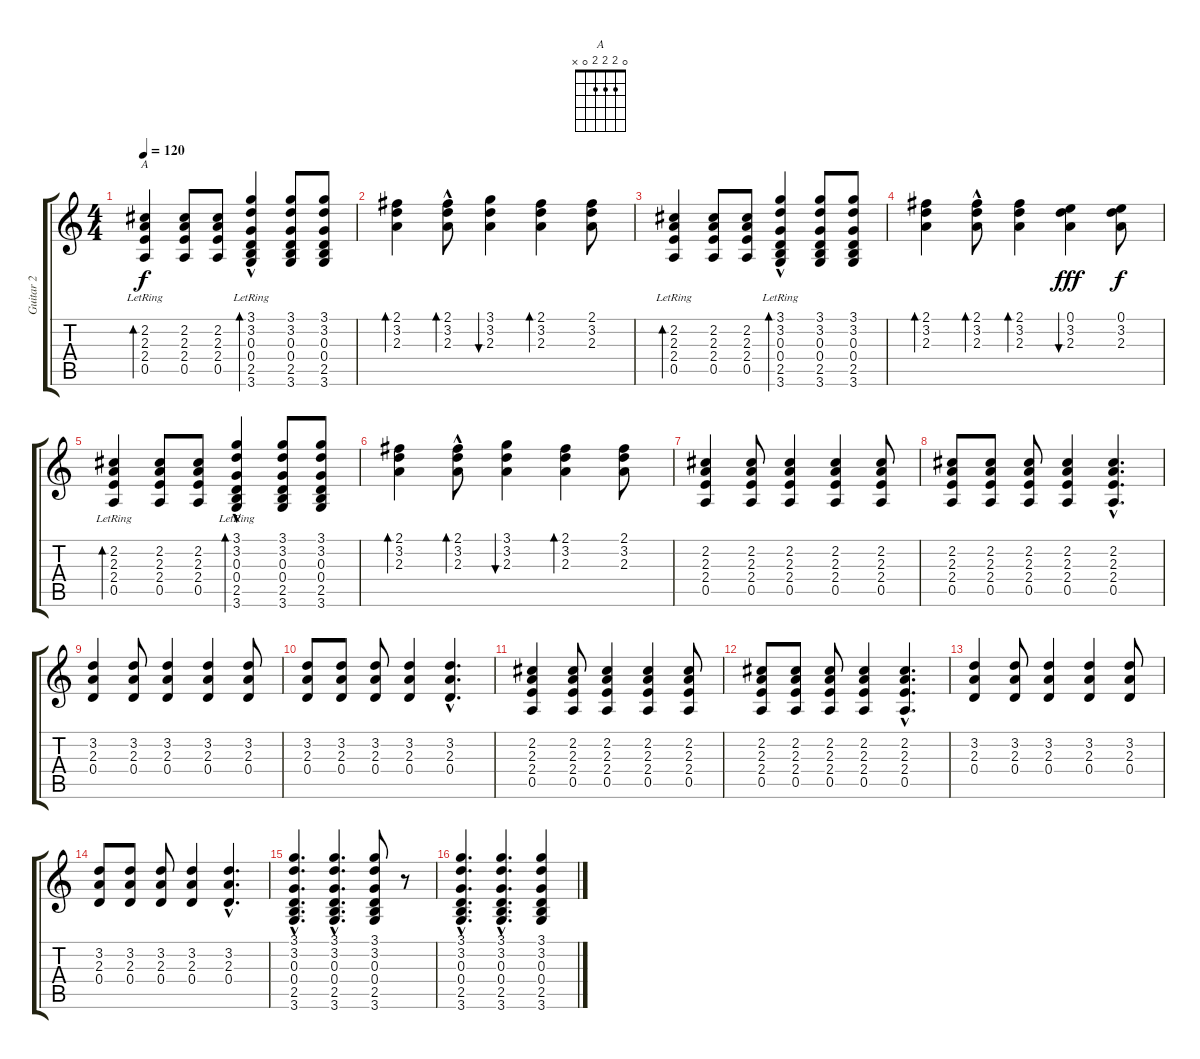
\track ("Guitar 2" "Guitar 2") {instrument acousticguitarsteel}
\staff {score tabs}
\tuning (E4 B3 G3 D3 A2 E2) {hide}
\chord ("A" 0 2 2 2 0 x)
\ts (4 4)
\tempo 120
\clef g2
\ks c
(2.2{lr} 2.3{lr} 2.4{lr} 0.5{lr}).4{bd 30 ch "A" dy f} (2.2 2.3 2.4 0.5).8 (2.2 2.3 2.4 0.5).8 (3.1{lr} 3.2{lr} 0.3{lr} 0.4{hac lr} 2.5{lr} 3.6{lr}).4{bd 30} (3.1 3.2 0.3 0.4 2.5 3.6).8 (3.1 3.2 0.3 0.4 2.5 3.6).8 |
(2.1 3.2 2.3).4{bd 60} (2.1 3.2{hac} 2.3).8{bd 30} (3.1 3.2 2.3).4{bu 30} (2.1 3.2 2.3).4{bd 60} (2.1 3.2 2.3).8 |
(2.2{lr} 2.3{lr} 2.4{lr} 0.5{lr}).4{bd 30} (2.2 2.3 2.4 0.5).8 (2.2 2.3 2.4 0.5).8 (3.1{lr} 3.2{lr} 0.3{lr} 0.4{hac lr} 2.5{lr} 3.6{lr}).4{bd 30} (3.1 3.2 0.3 0.4 2.5 3.6).8 (3.1 3.2 0.3 0.4 2.5 3.6).8 |
(2.1 3.2 2.3).4{bd 60} (2.1 3.2{hac} 2.3).8{bd 30} (2.1 3.2 2.3).4{bd 30} (0.1 3.2 2.3).4{bu 30 dy fff} (0.1 3.2 2.3).8{dy f} |
(2.2{lr} 2.3{lr} 2.4{lr} 0.5{lr}).4{bd 30} (2.2 2.3 2.4 0.5).8 (2.2 2.3 2.4 0.5).8 (3.1{lr} 3.2{lr} 0.3{lr} 0.4{hac lr} 2.5{lr} 3.6{lr}).4{bd 30} (3.1 3.2 0.3 0.4 2.5 3.6).8 (3.1 3.2 0.3 0.4 2.5 3.6).8 |
(2.1 3.2 2.3).4{bd 60} (2.1 3.2{hac} 2.3).8{bd 30} (3.1 3.2 2.3).4{bu 30} (2.1 3.2 2.3).4{bd 60} (2.1 3.2 2.3).8 |
(2.2 2.3 2.4 0.5).4 (2.2 2.3 2.4 0.5).8 (2.2 2.3 2.4 0.5).4 (2.2 2.3 2.4 0.5).4 (2.2 2.3 2.4 0.5).8 |
(2.2 2.3 2.4 0.5).8 (2.2 2.3 2.4 0.5).8 (2.2 2.3 2.4 0.5).8 (2.2 2.3 2.4 0.5).4 (2.2{hac} 2.3{hac} 2.4{hac} 0.5{hac}).4{d} |
(3.2 2.3 0.4).4 (3.2 2.3 0.4).8 (3.2 2.3 0.4).4 (3.2 2.3 0.4).4 (3.2 2.3 0.4).8 |
(3.2 2.3 0.4).8 (3.2 2.3 0.4).8 (3.2 2.3 0.4).8 (3.2 2.3 0.4).4 (3.2{hac} 2.3{hac} 0.4{hac}).4{d} |
(2.2 2.3 2.4 0.5).4 (2.2 2.3 2.4 0.5).8 (2.2 2.3 2.4 0.5).4 (2.2 2.3 2.4 0.5).4 (2.2 2.3 2.4 0.5).8 |
(2.2 2.3 2.4 0.5).8 (2.2 2.3 2.4 0.5).8 (2.2 2.3 2.4 0.5).8 (2.2 2.3 2.4 0.5).4 (2.2{hac} 2.3{hac} 2.4{hac} 0.5{hac}).4{d} |
(3.2 2.3 0.4).4 (3.2 2.3 0.4).8 (3.2 2.3 0.4).4 (3.2 2.3 0.4).4 (3.2 2.3 0.4).8 |
(3.2 2.3 0.4).8 (3.2 2.3 0.4).8 (3.2 2.3 0.4).8 (3.2 2.3 0.4).4 (3.2{hac} 2.3{hac} 0.4{hac}).4{d} |
(3.1{hac} 3.2{hac} 0.3{hac} 0.4{hac} 2.5{hac} 3.6{hac}).4{d} (3.1{hac} 3.2{hac} 0.3{hac} 0.4{hac} 2.5{hac} 3.6{hac}).4{d} (3.1 3.2 0.3 0.4 2.5 3.6).8 r.8 |
(3.1{hac} 3.2{hac} 0.3{hac} 0.4{hac} 2.5{hac} 3.6{hac}).4{d} (3.1{hac} 3.2{hac} 0.3{hac} 0.4{hac} 2.5{hac} 3.6{hac}).4{d} (3.1 3.2 0.3 0.4 2.5 3.6).4
